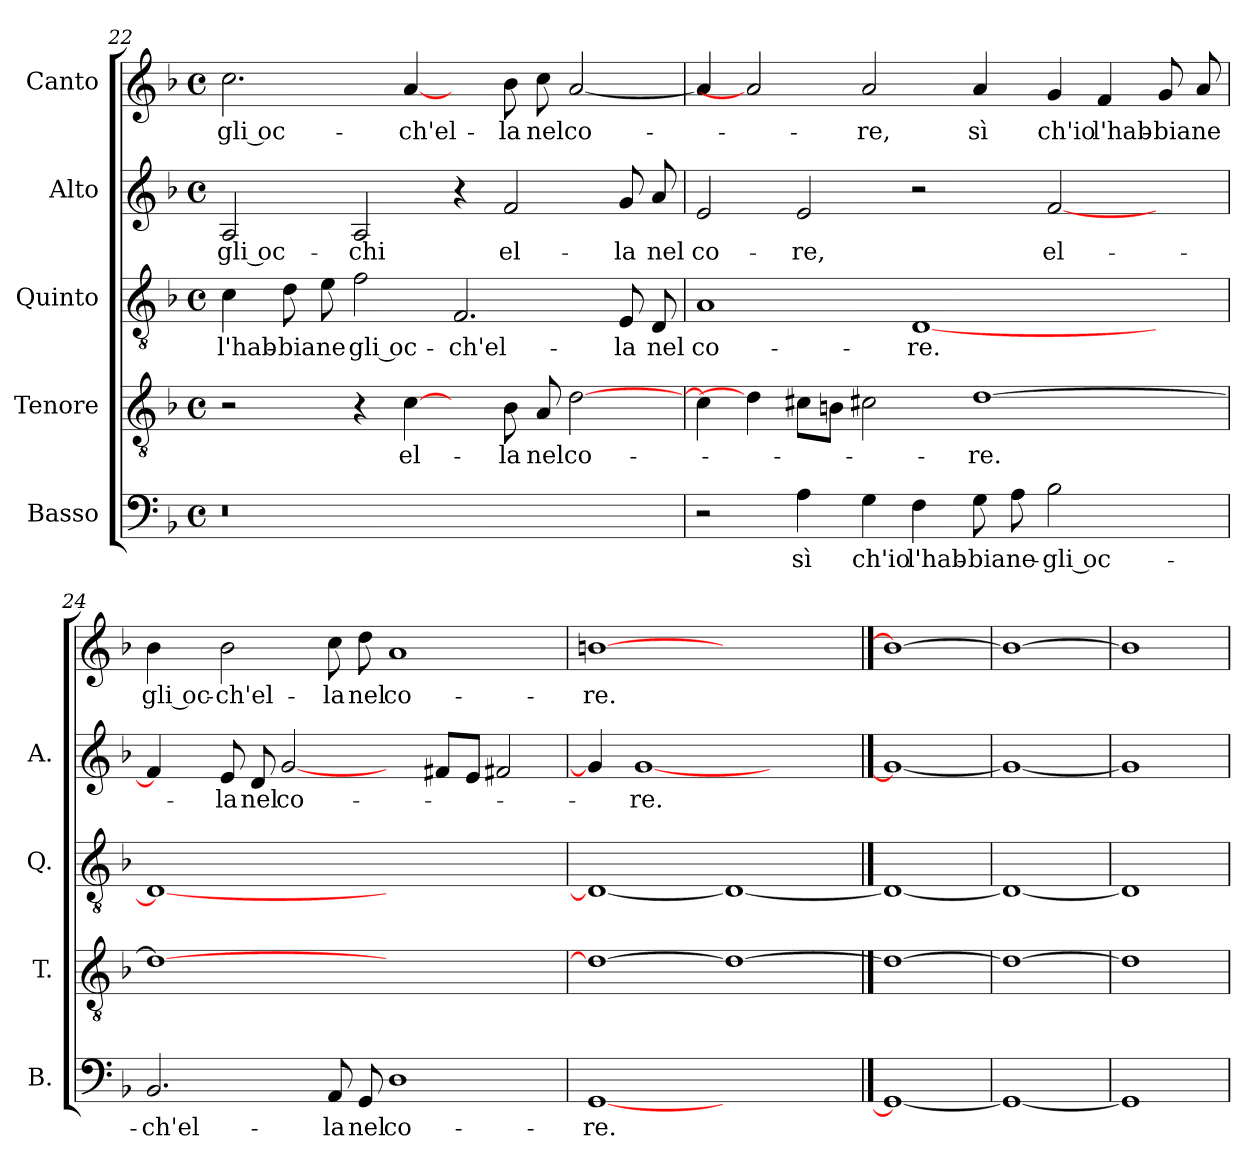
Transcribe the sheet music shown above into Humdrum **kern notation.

**kern	**text	**kern	**text	**kern	**text	**kern	**text	**kern	**text
*part5	*part5	*part4	*part4	*part3	*part3	*part2	*part2	*part1	*part1
*staff5	*staff5	*staff4	*staff4	*staff3	*staff3	*staff2	*staff2	*staff1	*staff1
*I"Basso	*	*I"Tenore	*	*I"Quinto	*	*I"Alto	*	*I"Canto	*
*I'B.	*	*I'T.	*	*I'Q.	*	*I'A.	*	*	*
*clefF4	*	*clefGv2	*	*clefGv2	*	*clefG2	*	*clefG2	*
*k[b-]	*	*k[b-]	*	*k[b-]	*	*k[b-]	*	*k[b-]	*
*F:	*	*F:	*	*F:	*	*F:	*	*F:	*
*M4/4	*	*M4/4	*	*M4/4	*	*M4/4	*	*M4/4	*
*met(c)	*	*met(c)	*	*met(c)	*	*met(c)	*	*met(c)	*
=22	=22	=22	=22	=22	=22	=22	=22	=22	=22
!LO:N:vis=0	!	!	!	!	!	!	!	!	!
1r	.	2r	.	4c\	l'hab-	2A/	gli oc-	2.cc\	gli oc-
.	.	.	.	8d\	-bia	.	.	.	.
.	.	.	.	8e\	ne	.	.	.	.
.	.	4r	.	2f\	gli oc-	2A/	-chi	.	.
.	.	[4c\	el-	.	.	.	.	[4a/	-ch'el-
1ryy	.	4ryy	.	2.F/	-ch'el-	4r	.	4ryy	.
.	.	8B-\	-la	.	.	2f/	el-	8b-\	-la
.	.	8A/	nel	.	.	.	.	8cc\	nel
.	.	[2d\	co-	.	.	.	.	[2a/	co-
.	.	.	.	8E/	-la	8g/	-la	.	.
.	.	.	.	8D/	nel	8a/	nel	.	.
=23	=23	=23	=23	=23	=23	=23	=23	=23	=23
2r	.	4c\]	.	1A/	co-	2e/	co-	4a/]	.
.	.	4d\]	.	.	.	.	.	2a/]	.
4A\	sì	8c#X\L	.	.	.	2e/	-re,	.	.
.	.	8Bn\J	.	.	.	.	.	.	.
4G\	ch'io	2c#X\	.	.	.	.	.	2a/	-re,
4F\	l'hab-	.	.	[1D/	-re.	2r	.	.	.
8G\	-bia	[1d\	-re.	.	.	.	.	4a/	sì
8A\	ne-	.	.	.	.	.	.	.	.
2B-\	-gli oc-	.	.	.	.	[2f/	el-	4g/	ch'io
.	.	.	.	.	.	.	.	4f/	l'hab-
4ryy	.	.	.	4ryy	.	4ryy	.	8g/	-bia
.	.	.	.	.	.	.	.	8a/	ne
=24	=24	=24	=24	=24	=24	=24	=24	=24	=24
2.BB-/	-ch'el-	1d\_	.	1D/_	.	4f/]	.	4b-\	gli oc-
.	.	.	.	.	.	8e/	-la	2b-\	-ch'el-
.	.	.	.	.	.	8d/	nel	.	.
.	.	.	.	.	.	[2g/	co-	.	.
8AA/	-la	.	.	.	.	.	.	8cc\	-la
8GG/	nel	.	.	.	.	.	.	8dd\	nel
1D\	co-	1ryy	.	1ryy	.	4ryy	.	1a/	co-
.	.	.	.	.	.	8f#X/L	.	.	.
.	.	.	.	.	.	8e/J	.	.	.
.	.	.	.	.	.	2f#X/	.	.	.
=25	=25	=25	=25	=25	=25	=25	=25	=25	=25
[1GG/	-re.	1d\_	.	1D/_	.	4g/]	.	[1bn\	-re.
.	.	.	.	.	.	[1g/	-re.	.	.
1ryy	.	1d\_	.	1D/_	.	.	.	1ryy	.
.	.	.	.	.	.	2.ryy	.	.	.
==26	==26	==26	==26	==26	==26	==26	==26	==26	==26
1GG/_	.	1d\_	.	1D/_	.	1g/_	.	1b\_	.
=27	=27	=27	=27	=27	=27	=27	=27	=27	=27
1GG/_	.	1d\_	.	1D/_	.	1g/_	.	1b\_	.
=28	=28	=28	=28	=28	=28	=28	=28	=28	=28
1GG/]	.	1d\]	.	1D/]	.	1g/]	.	1b\]	.
=	=	=	=	=	=	=	=	=	=
*-	*-	*-	*-	*-	*-	*-	*-	*-	*-
